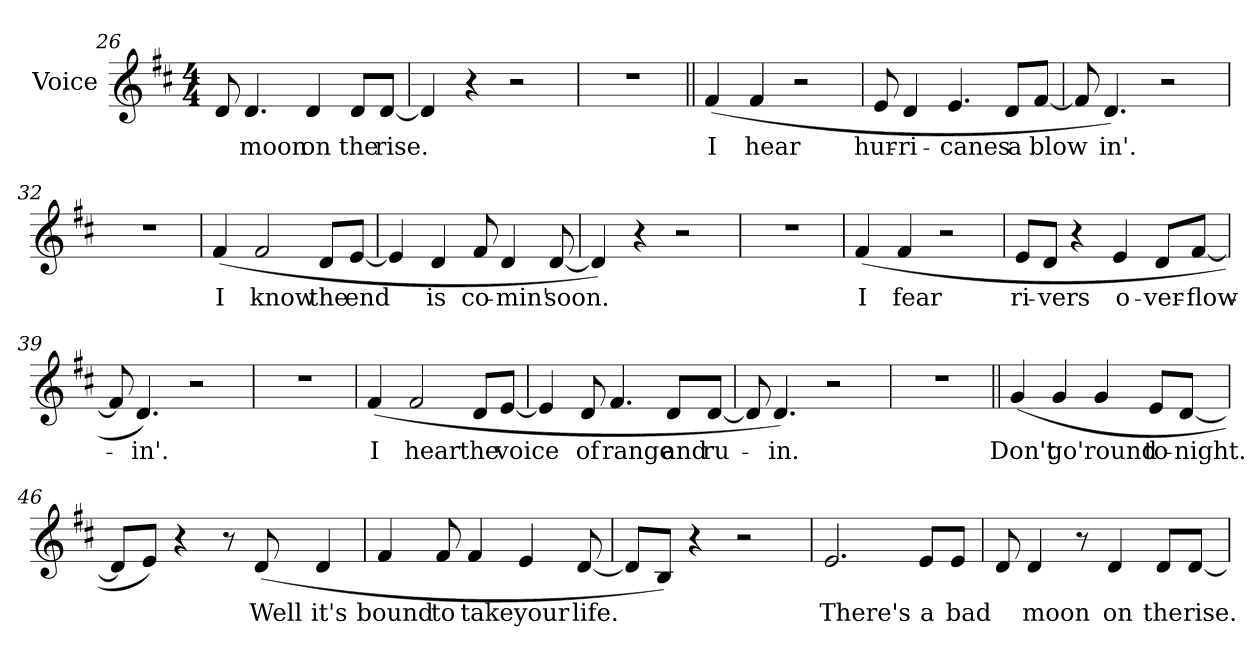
**kern	**text
*part1	*part1
*staff1	*staff1
*I"Voice	*
*I'Voice	*
*clefG2	*
*k[f#c#]	*
*D:	*
*M4/4	*
=26	=26
8di/	.
!	!LO:LY:b:color=#000000
4.di/	moon
!	!LO:LY:b:color=#000000
4di/	on
!	!LO:LY:b:color=#000000
8di/L	the
!	!LO:LY:b:color=#000000
[8di/J	rise.
=27	=27
4di/]	.
4r	.
2r	.
=28	=28
1r	.
=29||	=29||
!	!LO:LY:b:color=#000000
(4f#i/	I
!	!LO:LY:b:color=#000000
4f#i/	hear
2r	.
=30	=30
!	!LO:LY:b:color=#000000
8ei/	hur-
!	!LO:LY:b:color=#000000
4di/	-ri-
!	!LO:LY:b:color=#000000
4.ei/	-canes
!	!LO:LY:b:color=#000000
8di/L	a
!	!LO:LY:b:color=#000000
[8f#i/J	blow
!!LO:LB:g=z
=31	=31
8f#i/]	.
!	!LO:LY:b:color=#000000
4.di/)	in'.
2r	.
=32	=32
1r	.
=33	=33
!	!LO:LY:b:color=#000000
(4f#i/	I
!	!LO:LY:b:color=#000000
2f#i/	know
!	!LO:LY:b:color=#000000
8di/L	the
!	!LO:LY:b:color=#000000
[8ei/J	end
=34	=34
4ei/]	.
!	!LO:LY:b:color=#000000
4di/	is
!	!LO:LY:b:color=#000000
8f#i/	co-
!	!LO:LY:b:color=#000000
4di/	-min'
!	!LO:LY:b:color=#000000
[8di/	soon.
=35	=35
4di/])	.
4r	.
2r	.
=36	=36
1r	.
!!LO:LB:g=z
=37	=37
!	!LO:LY:b:color=#000000
(4f#i/	I
!	!LO:LY:b:color=#000000
4f#i/	fear
2r	.
=38	=38
!	!LO:LY:b:color=#000000
8ei/L	ri-
!	!LO:LY:b:color=#000000
8di/J	-vers
4r	.
!	!LO:LY:b:color=#000000
4ei/	o-
!	!LO:LY:b:color=#000000
8di/L	-ver-
!	!LO:LY:b:color=#000000
[8f#i/J	-flow-
=39	=39
8f#i/]	.
!	!LO:LY:b:color=#000000
4.di/)	-in'.
2r	.
=40	=40
1r	.
=41	=41
!	!LO:LY:b:color=#000000
(4f#i/	I
!	!LO:LY:b:color=#000000
2f#i/	hear
!	!LO:LY:b:color=#000000
8di/L	the
!	!LO:LY:b:color=#000000
[8ei/J	voice
!!LO:LB:g=z
=42	=42
4ei/]	.
!	!LO:LY:b:color=#000000
8di/	of
!	!LO:LY:b:color=#000000
4.f#i/	range
!	!LO:LY:b:color=#000000
8di/L	and
!	!LO:LY:b:color=#000000
[8di/J	ru-
=43	=43
8di/]	.
!	!LO:LY:b:color=#000000
4.di/)	-in.
2r	.
=44	=44
1r	.
=45||	=45||
!	!LO:LY:b:color=#000000
(4gi/	Don't
!	!LO:LY:b:color=#000000
4gi/	go
!	!LO:LY:b:color=#000000
4gi/	'round
!	!LO:LY:b:color=#000000
8ei/L	to-
!	!LO:LY:b:color=#000000
[8di/J	-night.
=46	=46
8di/L]	.
8ei/J)	.
4r	.
8r	.
!	!LO:LY:b:color=#000000
(8di/	Well
!	!LO:LY:b:color=#000000
4di/	it's
!!LO:LB:g=z
=47	=47
!	!LO:LY:b:color=#000000
4f#i/	bound
!	!LO:LY:b:color=#000000
8f#i/	to
!	!LO:LY:b:color=#000000
4f#i/	take
!	!LO:LY:b:color=#000000
4ei/	your
!	!LO:LY:b:color=#000000
[8di/	life.
=48	=48
8di/L]	.
8Bi/J)	.
4r	.
2r	.
=49	=49
!	!LO:LY:b:color=#000000
2.ei/	There's
!	!LO:LY:b:color=#000000
8ei/L	a
!	!LO:LY:b:color=#000000
8ei/J	bad
=50	=50
8di/	.
!	!LO:LY:b:color=#000000
4di/	moon
8r	.
!	!LO:LY:b:color=#000000
4di/	on
!	!LO:LY:b:color=#000000
8di/L	the
!	!LO:LY:b:color=#000000
[8di/J	rise.
=	=
*-	*-
